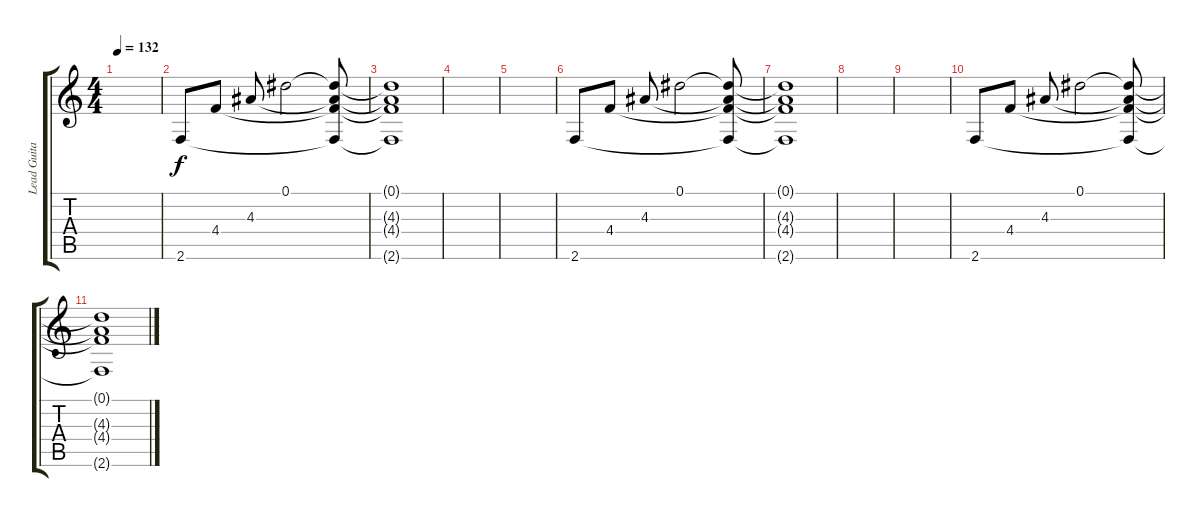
\track ("Lead Guitar" "Lead Guita") {instrument overdrivenguitar}
\staff {score tabs}
\tuning (Eb4 Bb3 Gb3 Db3 Ab2 Eb2) {hide}
\ts (4 4)
\tempo 132
\clef g2
\ks c
|
2.6.8 4.4.8 4.3.8 0.1.2 (0.1{t} 4.3{t} 4.4{t} 2.6{t}).8{volume 0} |
(0.1{t} 4.3{t} 4.4{t} 2.6{t}).1 |
|
|
2.6.8{volume 12} 4.4.8 4.3.8 0.1.2 (0.1{t} 4.3{t} 4.4{t} 2.6{t}).8{volume 0} |
(0.1{t} 4.3{t} 4.4{t} 2.6{t}).1 |
|
|
2.6.8{volume 12} 4.4.8 4.3.8 0.1.2 (0.1{t} 4.3{t} 4.4{t} 2.6{t}).8{volume 0} |
(0.1{t} 4.3{t} 4.4{t} 2.6{t}).1
